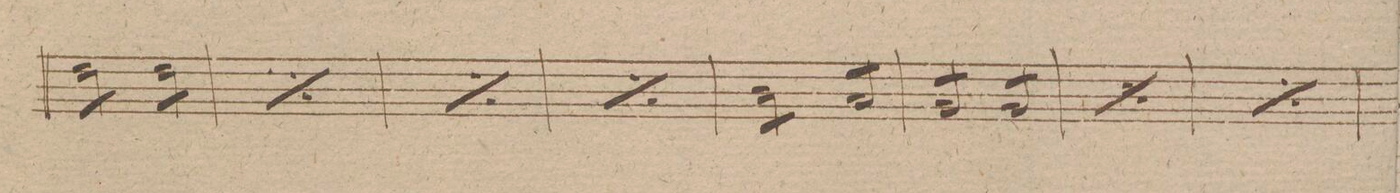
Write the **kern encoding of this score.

**kern	**dynam
*I"Viola.	*
*clefC3	*
*k[f#c#g#d#]	*
*met(c|)	*
*M2/2	*
8e\L	.
8e\	.
8e\	.
8e\J	.
8e\L	.
8e\	.
8e\	.
8e\J	.
=153	=153
*rep	*
8e\L	.
8e\	.
8e\	.
8e\J	.
8e\L	.
8e\	.
8e\	.
8e\J	.
*Xrep	*
=154	=154
*rep	*
8e\L	.
8e\	.
8e\	.
8e\J	.
8e\L	.
8e\	.
8e\	.
8e\J	.
*Xrep	*
=155	=155
*rep	*
8e\L	.
8e\	.
8e\	.
8e\J	.
8e\L	.
8e\	.
8e\	.
8e\J	.
*Xrep	*
=156	=156
8c#\L	.
8c#\	.
8c#\	.
8c#\J	.
8B/L	.
8B/	.
8B/	.
8B/J	.
=157	=157
8A/L	.
8A/	.
8A/	.
8A/J	.
8A/L	.
8A/	.
8A/	.
8A/J	.
=158	=158
*rep	*
8A/L	.
8A/	.
8A/	.
8A/J	.
8A/L	.
8A/	.
8A/	.
8A/J	.
*Xrep	*
=159	=159
*rep	*
8A/L	.
8A/	.
8A/	.
8A/J	.
8A/L	.
8A/	.
8A/	.
8A/J	.
*Xrep	*
=160	=160
*-	*-
